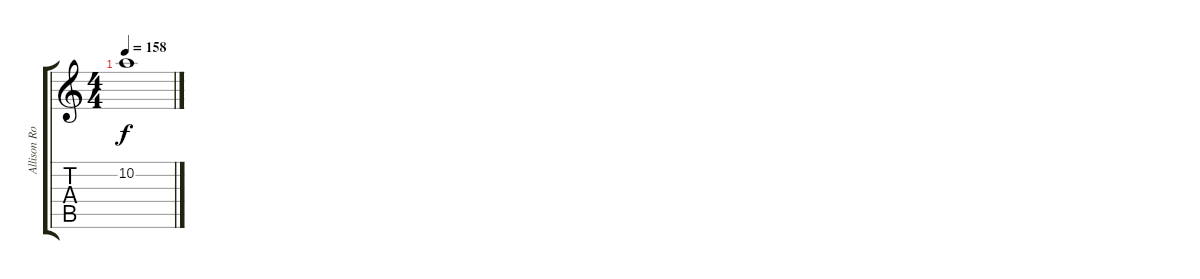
\track ("Allison Robertson" "Allison Ro") {instrument distortionguitar}
\staff {score tabs}
\tuning (E4 B3 G3 D3 A2 E2) {hide}
\ts (4 4)
\tempo 158
\clef g2
\ks c
10.2{t}.1{dy f}
